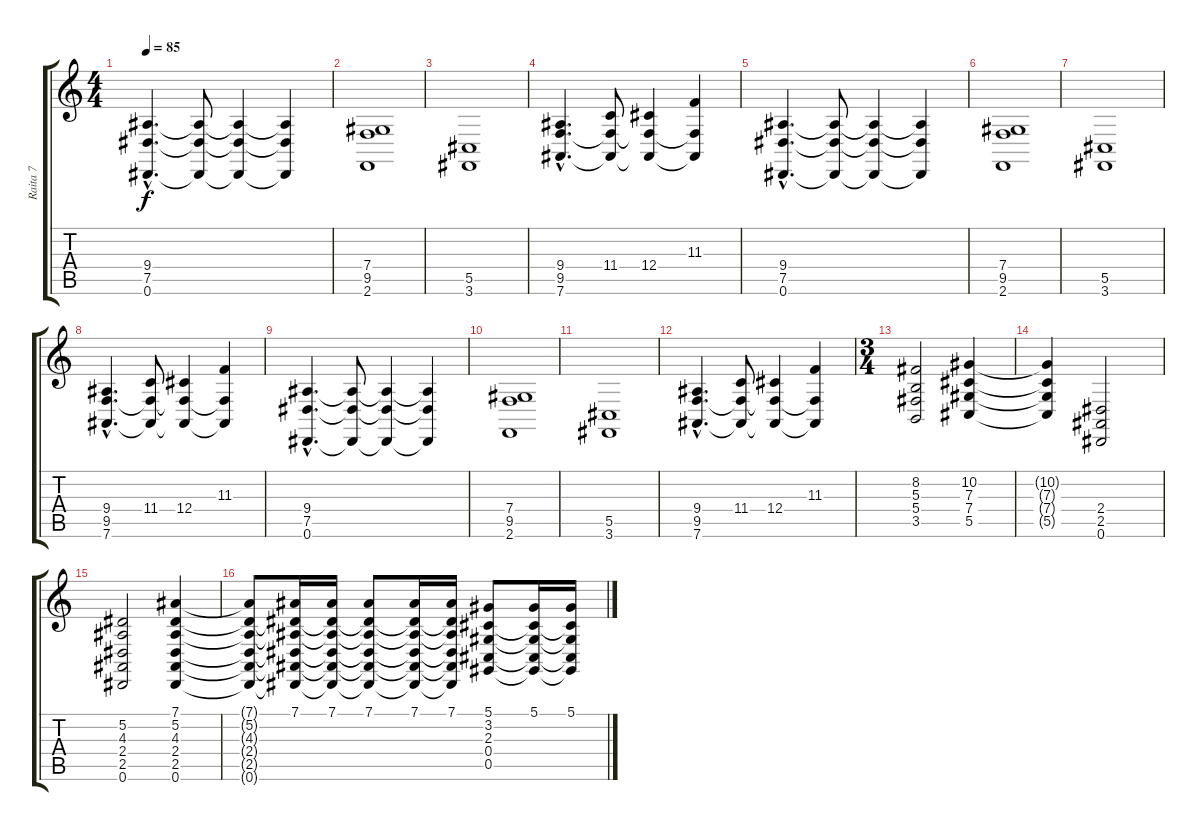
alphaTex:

\track ("Raita 7" "Raita 7") {instrument frenchhorn}
\staff {score tabs}
\tuning (Eb4 Bb3 Gb3 Db3 Ab2 Eb2) {hide}
\ts (4 4)
\tempo 85
\clef g2
\ks c
(9.4{hac} 7.5{hac} 0.6{hac}).4{d dy f} (9.4{t} 7.5{t} 0.6{t}).8 (9.4{t} 7.5{t} 0.6{t}).4 (9.4{t} 7.5{t} 0.6{t}).4 |
(7.4 9.5 2.6).1 |
(5.5 3.6).1 |
(9.4{hac} 9.5{hac} 7.6{hac}).4{d} (11.4 9.5{t} 7.6{t}).8 (12.4 9.5{t} 7.6{t}).4 (11.3 9.5{t} 7.6{t}).4 |
(9.4{hac} 7.5{hac} 0.6{hac}).4{d} (9.4{t} 7.5{t} 0.6{t}).8 (9.4{t} 7.5{t} 0.6{t}).4 (9.4{t} 7.5{t} 0.6{t}).4 |
(7.4 9.5 2.6).1 |
(5.5 3.6).1 |
(9.4{hac} 9.5{hac} 7.6{hac}).4{d} (11.4 9.5{t} 7.6{t}).8 (12.4 9.5{t} 7.6{t}).4 (11.3 9.5{t} 7.6{t}).4 |
(9.4{hac} 7.5{hac} 0.6{hac}).4{d} (9.4{t} 7.5{t} 0.6{t}).8 (9.4{t} 7.5{t} 0.6{t}).4 (9.4{t} 7.5{t} 0.6{t}).4 |
(7.4 9.5 2.6).1 |
(5.5 3.6).1 |
(9.4{hac} 9.5{hac} 7.6{hac}).4{d} (11.4 9.5{t} 7.6{t}).8 (12.4 9.5{t} 7.6{t}).4 (11.3 9.5{t} 7.6{t}).4 |
\ts (3 4)
(8.2 5.3 5.4 3.5).2 (10.2 7.3 7.4 5.5).4 |
(10.2{t} 7.3{t} 7.4{t} 5.5{t}).4 (2.4 2.5 0.6).2 |
(5.2 4.3 2.4 2.5 0.6).2 (7.1 5.2 4.3 2.4 2.5 0.6).4 |
(7.1{t} 5.2{t} 4.3{t} 2.4{t} 2.5{t} 0.6{t}).8 (7.1 5.2{t} 4.3{t} 2.4{t} 2.5{t} 0.6{t}).16 (7.1 5.2{t} 4.3{t} 2.4{t} 2.5{t} 0.6{t}).16 (7.1 5.2{t} 4.3{t} 2.4{t} 2.5{t} 0.6{t}).8 (7.1 5.2{t} 4.3{t} 2.4{t} 2.5{t} 0.6{t}).16 (7.1 5.2{t} 4.3{t} 2.4{t} 2.5{t} 0.6{t}).16 (5.1 3.2 2.3 0.4 0.5).8 (5.1 3.2{t} 2.3{t} 0.4{t} 0.5{t}).16 (5.1 3.2{t} 2.3{t} 0.4{t} 0.5{t}).16
